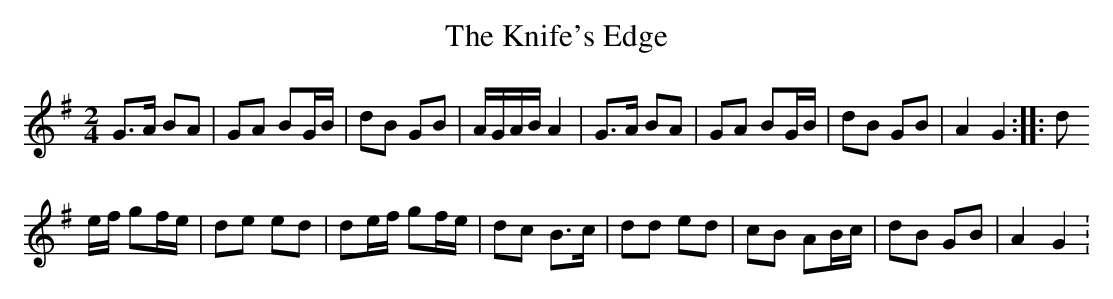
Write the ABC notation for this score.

X:1
T:Knife's Edge, The
M:2/4
L:1/8
K:G
G>A BA|GA BG/2B/2|dB GB|A/2G/2A/2B/2 A2|G>A BA|GA BG/2B/2|dB GB|A2G2:||:d
e/2f/2 gf/2e/2|de ed|de/2f/2 gf/2e/2|dc B>c|dd ed|cB AB/2c/2|dB GB|A2G2:
|
